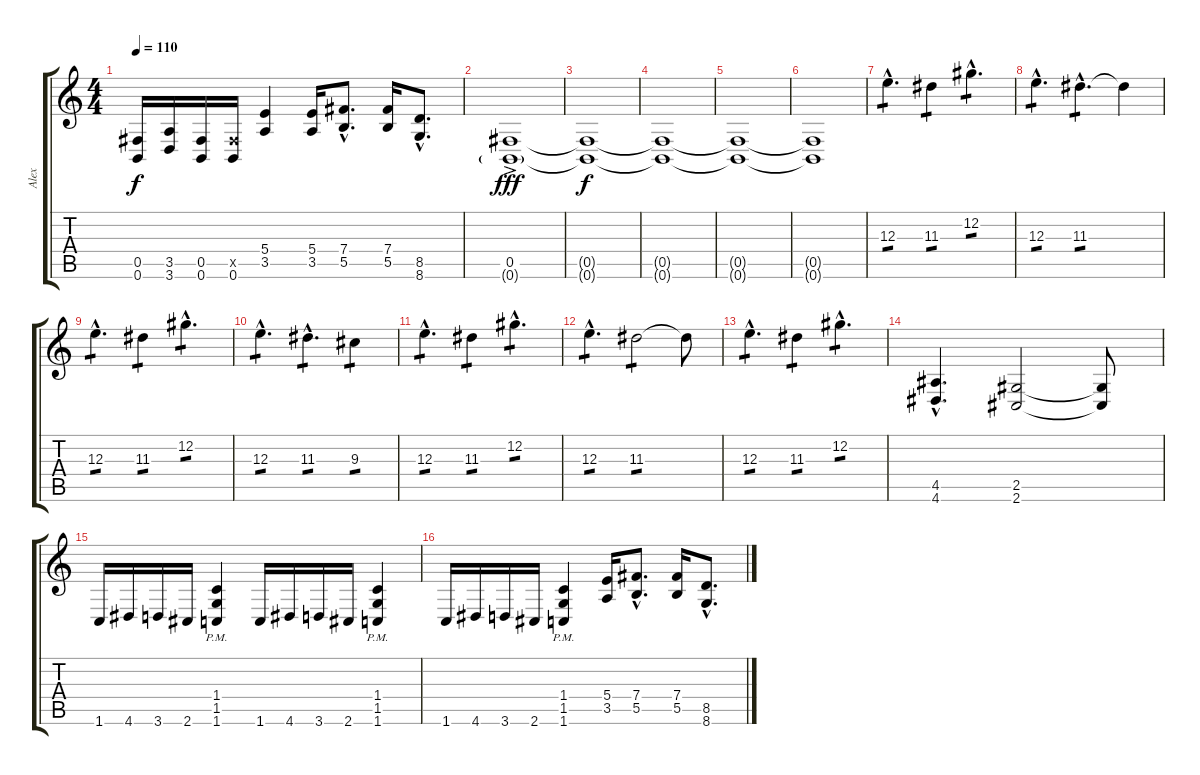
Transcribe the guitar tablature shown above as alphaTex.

\track ("Alex" "Alex") {instrument overdrivenguitar}
\staff {score tabs}
\tuning (Db4 Ab3 E3 B2 Gb2 B1) {hide}
\ts (4 4)
\tempo 110
\clef g2
\ks c
(0.5 0.6).16{dy f} (3.5 3.6).16 (0.5 0.6).16 (0.5{x} 0.6).16 (5.4 3.5).4 (5.4 3.5).16 (7.4{hac} 5.5{hac}).8{d} (7.4 5.5).16 (8.5{hac} 8.6{hac}).8{d} |
(0.5 0.6{g ac}).1{dy fff} |
(0.5{t} 0.6{t}).1{dy f} |
(0.5{t} 0.6{t}).1 |
(0.5{t} 0.6{t}).1 |
(0.5{t} 0.6{t}).1 |
12.3{hac}.4{d tp 1} 11.3.4{tp 1} 12.2{hac}.4{d tp 1} |
12.3{hac}.4{d tp 1} 11.3{hac}.4{d tp 1} 11.3{t}.4 |
12.3{hac}.4{d tp 1} 11.3.4{tp 1} 12.2{hac}.4{d tp 1} |
12.3{hac}.4{d tp 1} 11.3{hac}.4{d tp 1} 9.3.4{tp 1} |
12.3{hac}.4{d tp 1} 11.3.4{tp 1} 12.2{hac}.4{d tp 1} |
12.3{hac}.4{d tp 1} 11.3.2{tp 1} 11.3{t}.8 |
12.3{hac}.4{d tp 1} 11.3.4{tp 1} 12.2{hac}.4{d tp 1} |
(4.5{hac} 4.6{hac}).4{d} (2.5 2.6).2 (2.5{t} 2.6{t}).8 |
1.6.16 4.6.16 3.6.16 2.6.16 (1.4{pm} 1.5 1.6).4 1.6.16 4.6.16 3.6.16 2.6.16 (1.4{pm} 1.5 1.6).4 |
1.6.16 4.6.16 3.6.16 2.6.16 (1.4{pm} 1.5 1.6).4 (5.4 3.5).16 (7.4{hac} 5.5{hac}).8{d} (7.4 5.5).16 (8.5{hac} 8.6{hac}).8{d}
